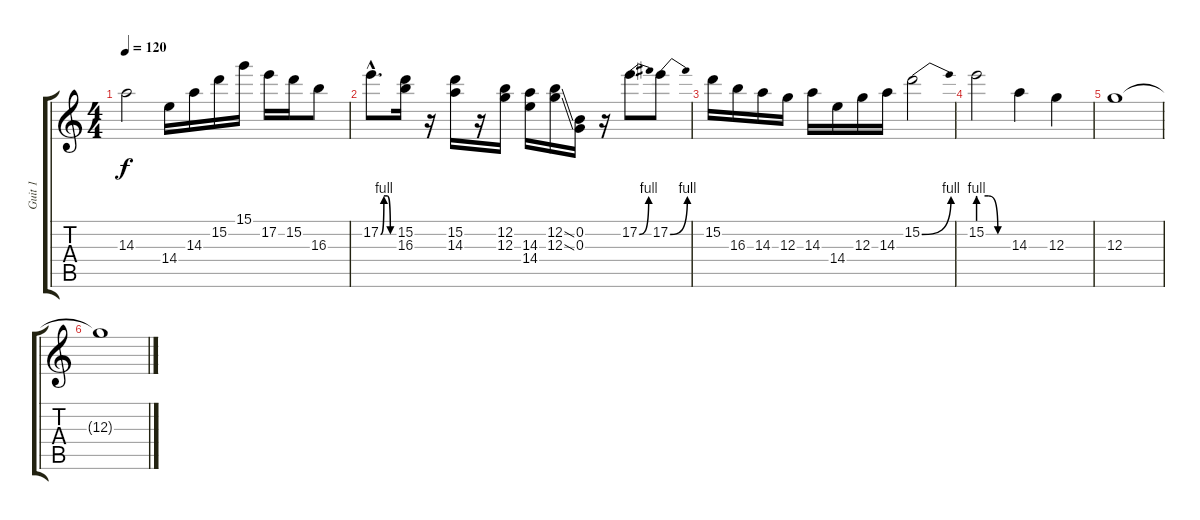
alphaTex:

\track ("Guit 1" "Guit 1") {instrument overdrivenguitar}
\staff {score tabs}
\tuning (E4 B3 G3 D3 A2 E2) {hide}
\ts (4 4)
\tempo 120
\clef g2
\ks c
14.3.2{dy f} 14.4.16 14.3.16 15.2.16 15.1.16 17.2.16 15.2.16 16.3.8 |
17.2{be (custom 0 0 15 4 30 4 45 0 60 0) hac}.8{d} (15.2 16.3).16 r.16 (15.2 14.3).16 r.16 (12.2 12.3).16 (14.3 14.4).16 (12.2{ss} 12.3{ss}).16 (0.2 0.3).16 r.16 17.2{be (bend 0 0 60 4)}.8 17.2{be (bend 0 0 60 4)}.8 |
15.2.16 16.3.16 14.3.16 12.3.16 14.3.16 14.4.16 12.3.16 14.3.16 15.2{be (bend 0 0 60 4)}.2 |
15.2{be (custom 0 4 20 4 40 0 60 0)}.2 14.3.4 12.3.4 |
12.3.1{volume 0} |
12.3{t}.1
